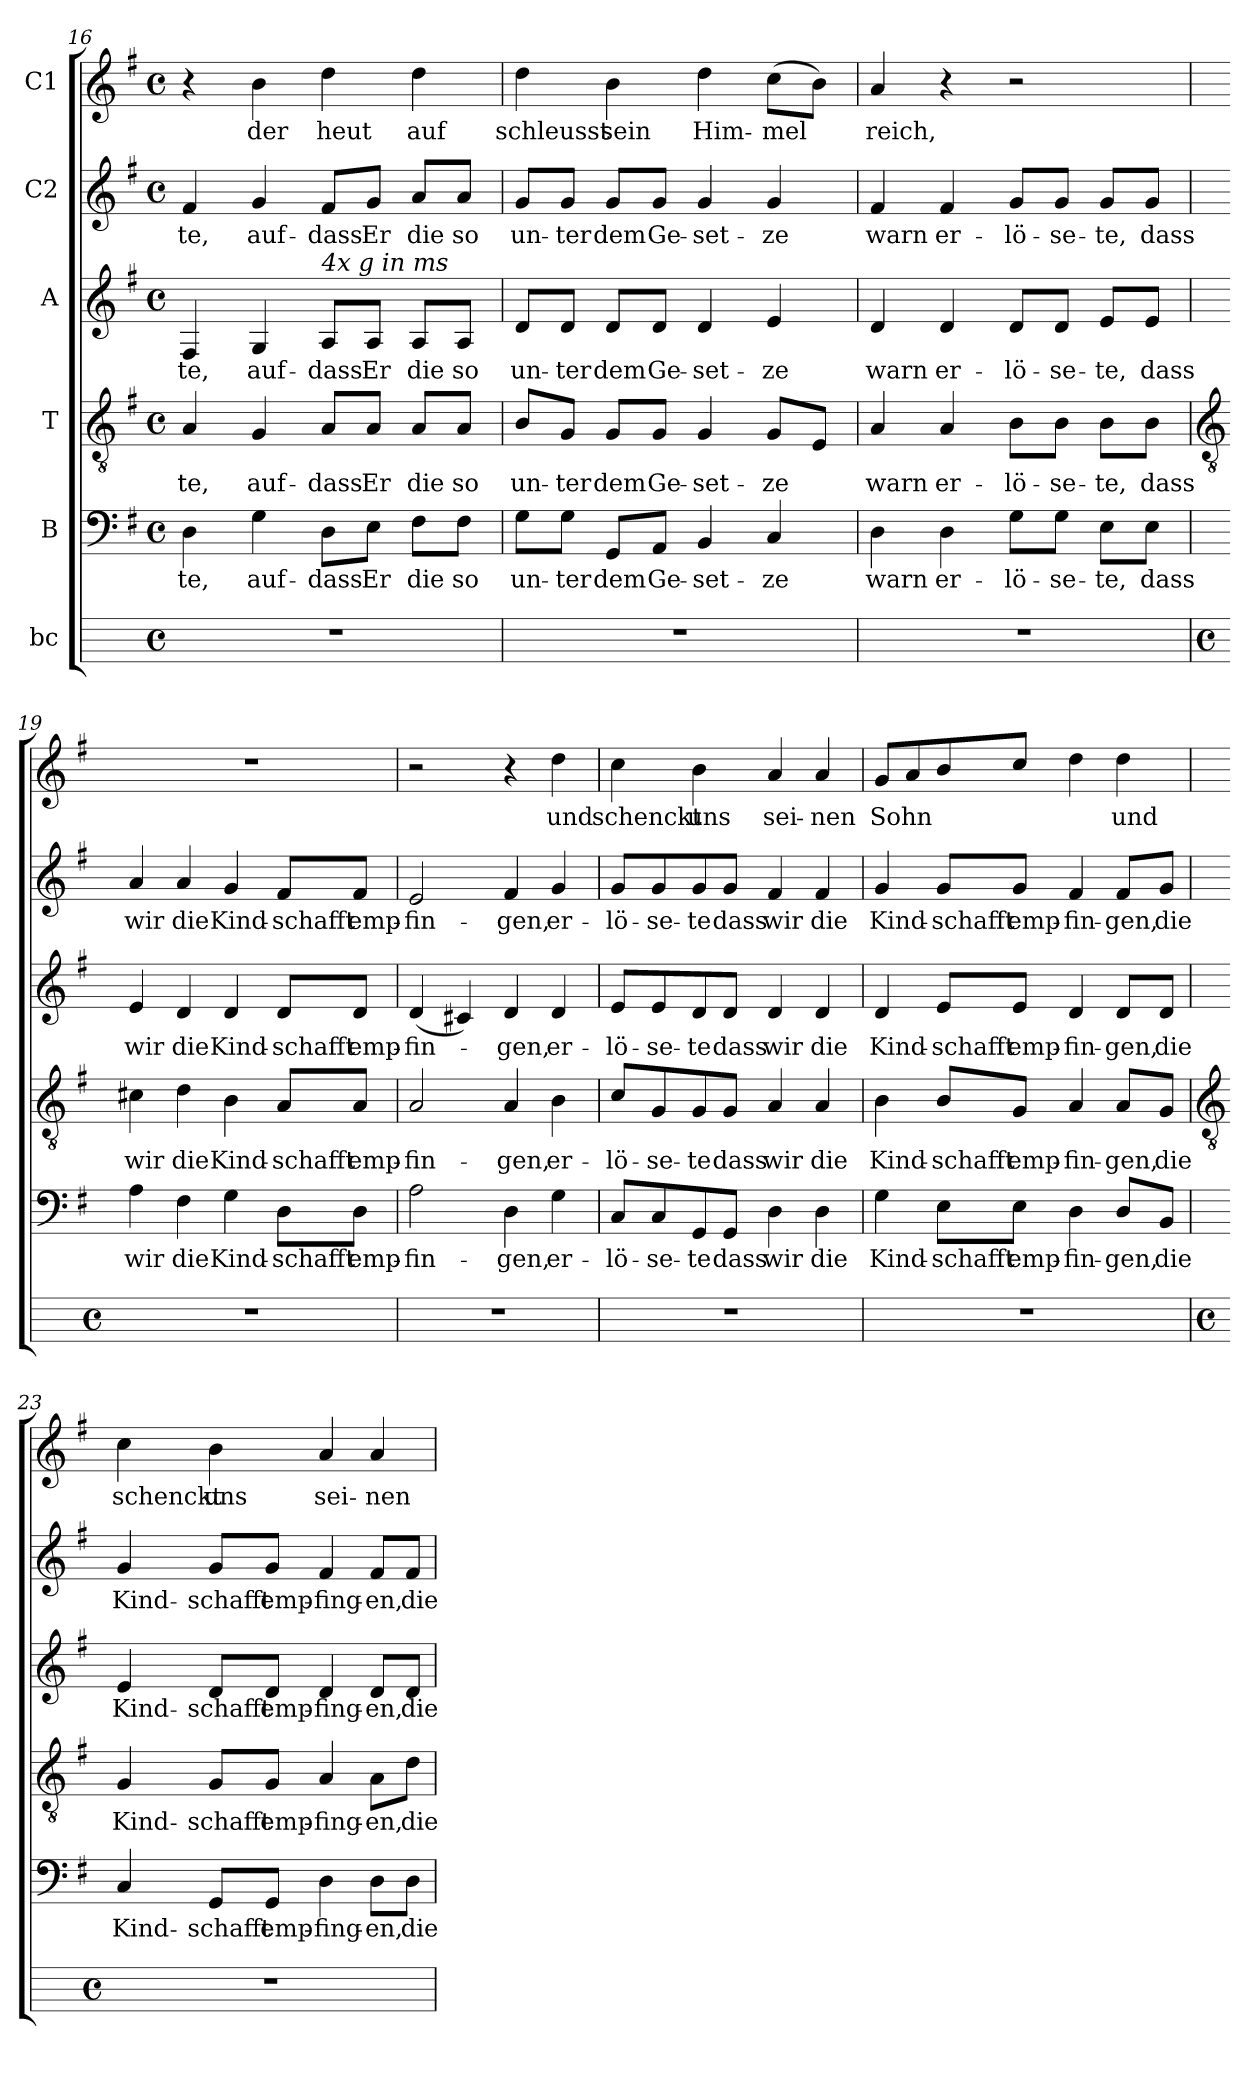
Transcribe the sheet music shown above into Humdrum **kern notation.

**kern	**kern	**text	**kern	**text	**kern	**text	**kern	**text	**kern	**text
*part6	*part5	*part5	*part4	*part4	*part3	*part3	*part2	*part2	*part1	*part1
*staff6	*staff5	*staff5	*staff4	*staff4	*staff3	*staff3	*staff2	*staff2	*staff1	*staff1
*I"bc	*I"B	*	*I"T	*	*I"A	*	*I"C2	*	*I"C1	*
*	*clefF4	*	*clefGv2	*	*clefG2	*	*clefG2	*	*clefG2	*
*	*k[f#]	*	*k[f#]	*	*k[f#]	*	*k[f#]	*	*k[f#]	*
*	*G:	*	*G:	*	*G:	*	*G:	*	*G:	*
*M4/4	*M4/4	*	*M4/4	*	*M4/4	*	*M4/4	*	*M4/4	*
*met(c)	*met(c)	*	*met(c)	*	*met(c)	*	*met(c)	*	*met(c)	*
=16	=16	=16	=16	=16	=16	=16	=16	=16	=16	=16
!	!	!LO:LY:b	!	!LO:LY:b	!	!LO:LY:b	!	!LO:LY:b	!	!
1r	4D	-te,	4A	-te,	4F#	-te,	4f#	-te,	4r	.
!	!	!LO:LY:b	!	!LO:LY:b	!	!LO:LY:b	!	!LO:LY:b	!	!LO:LY:b
.	4G	auf-	4G	auf-	4G	auf-	4g	auf-	4b	der
!	!	!	!	!	!LO:TX:a:i:t=4x g in ms	!	!	!	!	!
!	!	!LO:LY:b	!	!LO:LY:b	!	!LO:LY:b	!	!LO:LY:b	!	!LO:LY:b
.	8DL	-dass	8AL	-dass	8AL	-dass	8f#L	-dass	4dd	heut
!	!	!LO:LY:b	!	!LO:LY:b	!	!LO:LY:b	!	!LO:LY:b	!	!
.	8EJ	Er	8AJ	Er	8AJ	Er	8gJ	Er	.	.
!	!	!LO:LY:b	!	!LO:LY:b	!	!LO:LY:b	!	!LO:LY:b	!	!LO:LY:b
.	8F#L	die	8AL	die	8AL	die	8aL	die	4dd	auf
!	!	!LO:LY:b	!	!LO:LY:b	!	!LO:LY:b	!	!LO:LY:b	!	!
.	8F#J	so	8AJ	so	8AJ	so	8aJ	so	.	.
=17	=17	=17	=17	=17	=17	=17	=17	=17	=17	=17
!	!	!LO:LY:b	!	!LO:LY:b	!	!LO:LY:b	!	!LO:LY:b	!	!LO:LY:b
1r	8GL	un-	8BL	un-	8dL	un-	8gL	un-	4dd	schleusst
!	!	!LO:LY:b	!	!LO:LY:b	!	!LO:LY:b	!	!LO:LY:b	!	!
.	8GJ	-ter	8GJ	-ter	8dJ	-ter	8gJ	-ter	.	.
!	!	!LO:LY:b	!	!LO:LY:b	!	!LO:LY:b	!	!LO:LY:b	!	!LO:LY:b
.	8GGL	dem	8GL	dem	8dL	dem	8gL	dem	4b	sein
!	!	!LO:LY:b	!	!LO:LY:b	!	!LO:LY:b	!	!LO:LY:b	!	!
.	8AAJ	Ge-	8GJ	Ge-	8dJ	Ge-	8gJ	Ge-	.	.
!	!	!LO:LY:b	!	!LO:LY:b	!	!LO:LY:b	!	!LO:LY:b	!	!LO:LY:b
.	4BB	-set-	4G	-set-	4d	-set-	4g	-set-	4dd	Him-
!	!	!LO:LY:b	!	!LO:LY:b	!	!LO:LY:b	!	!LO:LY:b	!	!LO:LY:b
.	4C	-ze	8GL	-ze	4e	-ze	4g	-ze	(>8ccL	-mel
.	.	.	8EJ	.	.	.	.	.	8bJ)	.
=18	=18	=18	=18	=18	=18	=18	=18	=18	=18	=18
!	!	!LO:LY:b	!	!LO:LY:b	!	!LO:LY:b	!	!LO:LY:b	!	!LO:LY:b
1r	4D	warn	4A	warn	4d	warn	4f#	warn	4a	reich,
!	!	!LO:LY:b	!	!LO:LY:b	!	!LO:LY:b	!	!LO:LY:b	!	!
.	4D	er-	4A	er-	4d	er-	4f#	er-	4r	.
!	!	!LO:LY:b	!	!LO:LY:b	!	!LO:LY:b	!	!LO:LY:b	!	!
.	8GL	-lö-	8BL	-lö-	8dL	-lö-	8gL	-lö-	2r	.
!	!	!LO:LY:b	!	!LO:LY:b	!	!LO:LY:b	!	!LO:LY:b	!	!
.	8GJ	-se-	8BJ	-se-	8dJ	-se-	8gJ	-se-	.	.
!	!	!LO:LY:b	!	!LO:LY:b	!	!LO:LY:b	!	!LO:LY:b	!	!
.	8EL	-te,	8BL	-te,	8eL	-te,	8gL	-te,	.	.
!	!	!LO:LY:b	!	!LO:LY:b	!	!LO:LY:b	!	!LO:LY:b	!	!
.	8EJ	dass	8BJ	dass	8eJ	dass	8gJ	dass	.	.
!!LO:LB:g=z
=19	=19	=19	=19	=19	=19	=19	=19	=19	=19	=19
*	*	*	*clefGv2	*	*	*	*	*	*	*
*M4/4	*	*	*	*	*	*	*	*	*	*
*met(c)	*	*	*	*	*	*	*	*	*	*
!	!	!LO:LY:b	!	!LO:LY:b	!	!LO:LY:b	!	!LO:LY:b	!	!
1r	4A	wir	4c#X	wir	4e	wir	4a	wir	1r	.
!	!	!LO:LY:b	!	!LO:LY:b	!	!LO:LY:b	!	!LO:LY:b	!	!
.	4F#	die	4d	die	4d	die	4a	die	.	.
!	!	!LO:LY:b	!	!LO:LY:b	!	!LO:LY:b	!	!LO:LY:b	!	!
.	4G	Kind-	4B	Kind-	4d	Kind-	4g	Kind-	.	.
!	!	!LO:LY:b	!	!LO:LY:b	!	!LO:LY:b	!	!LO:LY:b	!	!
.	8DL	-schafft	8AL	-schafft	8dL	-schafft	8f#L	-schafft	.	.
!	!	!LO:LY:b	!	!LO:LY:b	!	!LO:LY:b	!	!LO:LY:b	!	!
.	8DJ	emp-	8AJ	emp-	8dJ	emp-	8f#J	emp-	.	.
=20	=20	=20	=20	=20	=20	=20	=20	=20	=20	=20
!	!	!LO:LY:b	!	!LO:LY:b	!	!LO:LY:b	!	!LO:LY:b	!	!
1r	2A	-fin-	2A	-fin-	(<4d	-fin-	2e	-fin-	2r	.
.	.	.	.	.	4c#X)	.	.	.	.	.
!	!	!LO:LY:b	!	!LO:LY:b	!	!LO:LY:b	!	!LO:LY:b	!	!
.	4D	-gen,	4A	-gen,	4d	-gen,	4f#	-gen,	4r	.
!	!	!LO:LY:b	!	!LO:LY:b	!	!LO:LY:b	!	!LO:LY:b	!	!LO:LY:b
.	4G	er-	4B	er-	4d	er-	4g	er-	4dd	und
=21	=21	=21	=21	=21	=21	=21	=21	=21	=21	=21
!	!	!LO:LY:b	!	!LO:LY:b	!	!LO:LY:b	!	!LO:LY:b	!	!LO:LY:b
1r	8CL	-lö-	8cL	-lö-	8eL	-lö-	8gL	-lö-	4cc	schenckt
!	!	!LO:LY:b	!	!LO:LY:b	!	!LO:LY:b	!	!LO:LY:b	!	!
.	8C	-se-	8G	-se-	8e	-se-	8g	-se-	.	.
!	!	!LO:LY:b	!	!LO:LY:b	!	!LO:LY:b	!	!LO:LY:b	!	!LO:LY:b
.	8GG	-te	8G	-te	8d	-te	8g	-te	4b	uns
!	!	!LO:LY:b	!	!LO:LY:b	!	!LO:LY:b	!	!LO:LY:b	!	!
.	8GGJ	dass	8GJ	dass	8dJ	dass	8gJ	dass	.	.
!	!	!LO:LY:b	!	!LO:LY:b	!	!LO:LY:b	!	!LO:LY:b	!	!LO:LY:b
.	4D	wir	4A	wir	4d	wir	4f#	wir	4a	sei-
!	!	!LO:LY:b	!	!LO:LY:b	!	!LO:LY:b	!	!LO:LY:b	!	!LO:LY:b
.	4D	die	4A	die	4d	die	4f#	die	4a	-nen
=22	=22	=22	=22	=22	=22	=22	=22	=22	=22	=22
!	!	!LO:LY:b	!	!LO:LY:b	!	!LO:LY:b	!	!LO:LY:b	!	!LO:LY:b
1r	4G	Kind-	4B	Kind-	4d	Kind-	4g	Kind-	8gL	Sohn
.	.	.	.	.	.	.	.	.	8a	.
!	!	!LO:LY:b	!	!LO:LY:b	!	!LO:LY:b	!	!LO:LY:b	!	!
.	8EL	-schafft	8BL	-schafft	8eL	-schafft	8gL	-schafft	8b	.
!	!	!LO:LY:b	!	!LO:LY:b	!	!LO:LY:b	!	!LO:LY:b	!	!
.	8EJ	emp-	8GJ	emp-	8eJ	emp-	8gJ	emp-	8ccJ	.
!	!	!LO:LY:b	!	!LO:LY:b	!	!LO:LY:b	!	!LO:LY:b	!	!
.	4D	-fin-	4A	-fin-	4d	-fin-	4f#	-fin-	4dd	.
!	!	!LO:LY:b	!	!LO:LY:b	!	!LO:LY:b	!	!LO:LY:b	!	!LO:LY:b
.	8DL	-gen,	8AL	-gen,	8dL	-gen,	8f#L	-gen,	4dd	und
!	!	!LO:LY:b	!	!LO:LY:b	!	!LO:LY:b	!	!LO:LY:b	!	!
.	8BBJ	die	8GJ	die	8dJ	die	8gJ	die	.	.
!!LO:LB:g=z
=23	=23	=23	=23	=23	=23	=23	=23	=23	=23	=23
*	*	*	*clefGv2	*	*	*	*	*	*	*
*M4/4	*	*	*	*	*	*	*	*	*	*
*met(c)	*	*	*	*	*	*	*	*	*	*
!	!	!LO:LY:b	!	!LO:LY:b	!	!LO:LY:b	!	!LO:LY:b	!	!LO:LY:b
1r	4C	Kind-	4G	Kind-	4e	Kind-	4g	Kind-	4cc	schenckt
!	!	!LO:LY:b	!	!LO:LY:b	!	!LO:LY:b	!	!LO:LY:b	!	!LO:LY:b
.	8GGL	-schafft	8GL	-schafft	8dL	-schafft	8gL	-schafft	4b	uns
!	!	!LO:LY:b	!	!LO:LY:b	!	!LO:LY:b	!	!LO:LY:b	!	!
.	8GGJ	emp-	8GJ	emp-	8dJ	emp-	8gJ	emp-	.	.
!	!	!LO:LY:b	!	!LO:LY:b	!	!LO:LY:b	!	!LO:LY:b	!	!LO:LY:b
.	4D	-fing-	4A	-fing-	4d	-fing-	4f#	-fing-	4a	sei-
!	!	!LO:LY:b	!	!LO:LY:b	!	!LO:LY:b	!	!LO:LY:b	!	!LO:LY:b
.	8DL	-en,	8AL	-en,	8dL	-en,	8f#L	-en,	4a	-nen
!	!	!LO:LY:b	!	!LO:LY:b	!	!LO:LY:b	!	!LO:LY:b	!	!
.	8DJ	die	8dJ	die	8dJ	die	8f#J	die	.	.
=	=	=	=	=	=	=	=	=	=	=
*-	*-	*-	*-	*-	*-	*-	*-	*-	*-	*-
